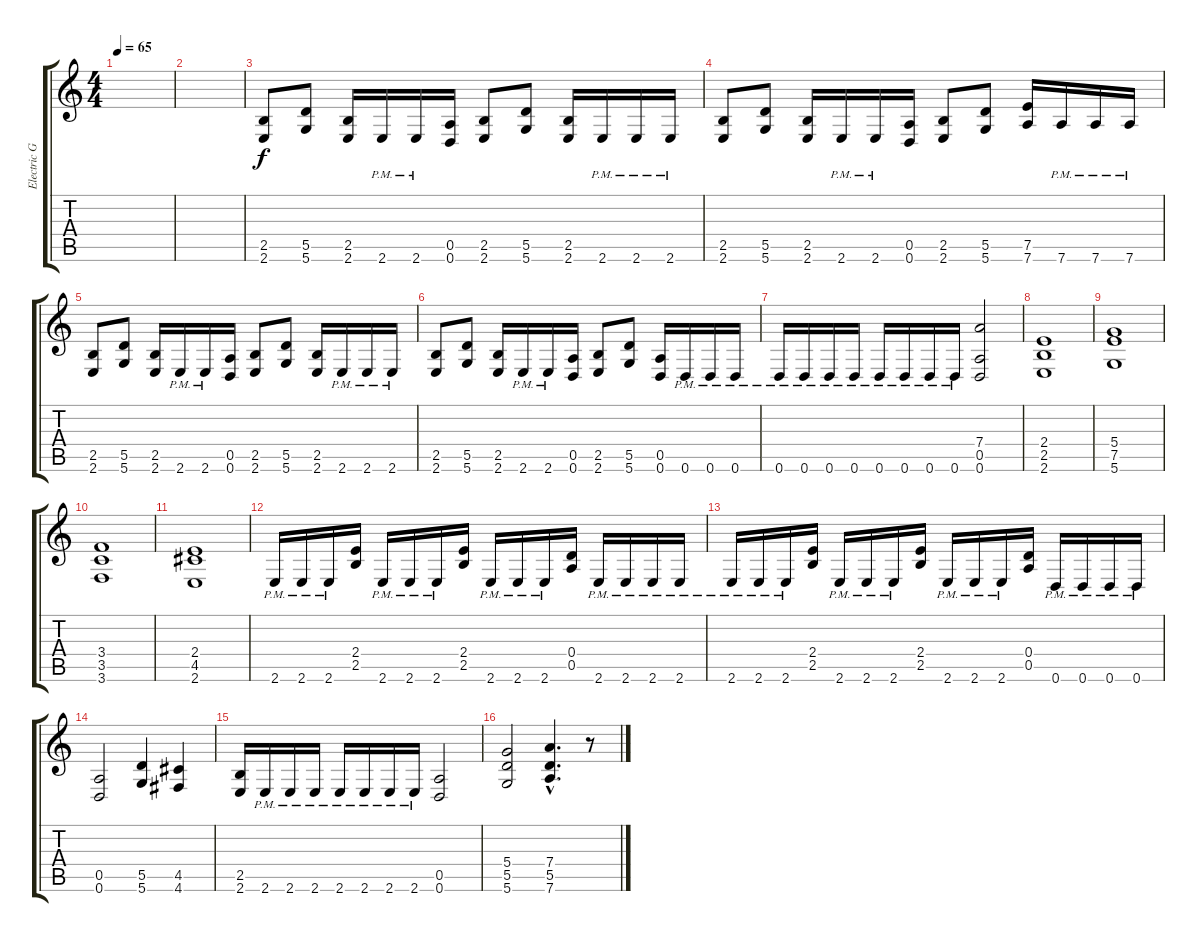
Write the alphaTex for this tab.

\track ("Electric Guitar R" "Electric G") {instrument distortionguitar}
\staff {score tabs}
\tuning (E4 B3 G3 D3 A2 D2) {hide}
\ts (4 4)
\tempo 65
\clef g2
\ks c
|
|
(2.5 2.6).8 (5.5 5.6).8 (2.5 2.6).16 2.6{pm}.16 2.6{pm}.16 (0.5 0.6).16 (2.5 2.6).8 (5.5 5.6).8 (2.5 2.6).16 2.6{pm}.16 2.6{pm}.16 2.6{pm}.16 |
(2.5 2.6).8 (5.5 5.6).8 (2.5 2.6).16 2.6{pm}.16 2.6{pm}.16 (0.5 0.6).16 (2.5 2.6).8 (5.5 5.6).8 (7.5 7.6).16 7.6{pm}.16 7.6{pm}.16 7.6{pm}.16 |
(2.5 2.6).8 (5.5 5.6).8 (2.5 2.6).16 2.6{pm}.16 2.6{pm}.16 (0.5 0.6).16 (2.5 2.6).8 (5.5 5.6).8 (2.5 2.6).16 2.6{pm}.16 2.6{pm}.16 2.6{pm}.16 |
(2.5 2.6).8 (5.5 5.6).8 (2.5 2.6).16 2.6{pm}.16 2.6{pm}.16 (0.5 0.6).16 (2.5 2.6).8 (5.5 5.6).8 (0.5 0.6).16 0.6{pm}.16 0.6{pm}.16 0.6{pm}.16 |
0.6{pm}.16 0.6{pm}.16 0.6{pm}.16 0.6{pm}.16 0.6{pm}.16 0.6{pm}.16 0.6{pm}.16 0.6{pm}.16 (7.4 0.5 0.6).2 |
(2.4 2.5 2.6).1 |
(5.4 7.5 5.6).1 |
(3.4 3.5 3.6).1 |
(2.4 4.5 2.6).1 |
2.6{pm}.16 2.6{pm}.16 2.6{pm}.16 (2.4 2.5).16 2.6{pm}.16 2.6{pm}.16 2.6{pm}.16 (2.4 2.5).16 2.6{pm}.16 2.6{pm}.16 2.6{pm}.16 (0.4 0.5).16 2.6{pm}.16 2.6{pm}.16 2.6{pm}.16 2.6{pm}.16 |
2.6{pm}.16 2.6{pm}.16 2.6{pm}.16 (2.4 2.5).16 2.6{pm}.16 2.6{pm}.16 2.6{pm}.16 (2.4 2.5).16 2.6{pm}.16 2.6{pm}.16 2.6{pm}.16 (0.4 0.5).16 0.6{pm}.16 0.6{pm}.16 0.6{pm}.16 0.6{pm}.16 |
(0.5 0.6).2 (5.5 5.6).4 (4.5 4.6).4 |
(2.5 2.6).16 2.6{pm}.16 2.6{pm}.16 2.6{pm}.16 2.6{pm}.16 2.6{pm}.16 2.6{pm}.16 2.6{pm}.16 (0.5 0.6).2 |
(5.4 5.5 5.6).2{dy f} (7.4{hac} 5.5{hac} 7.6{hac}).4{d} r.8
